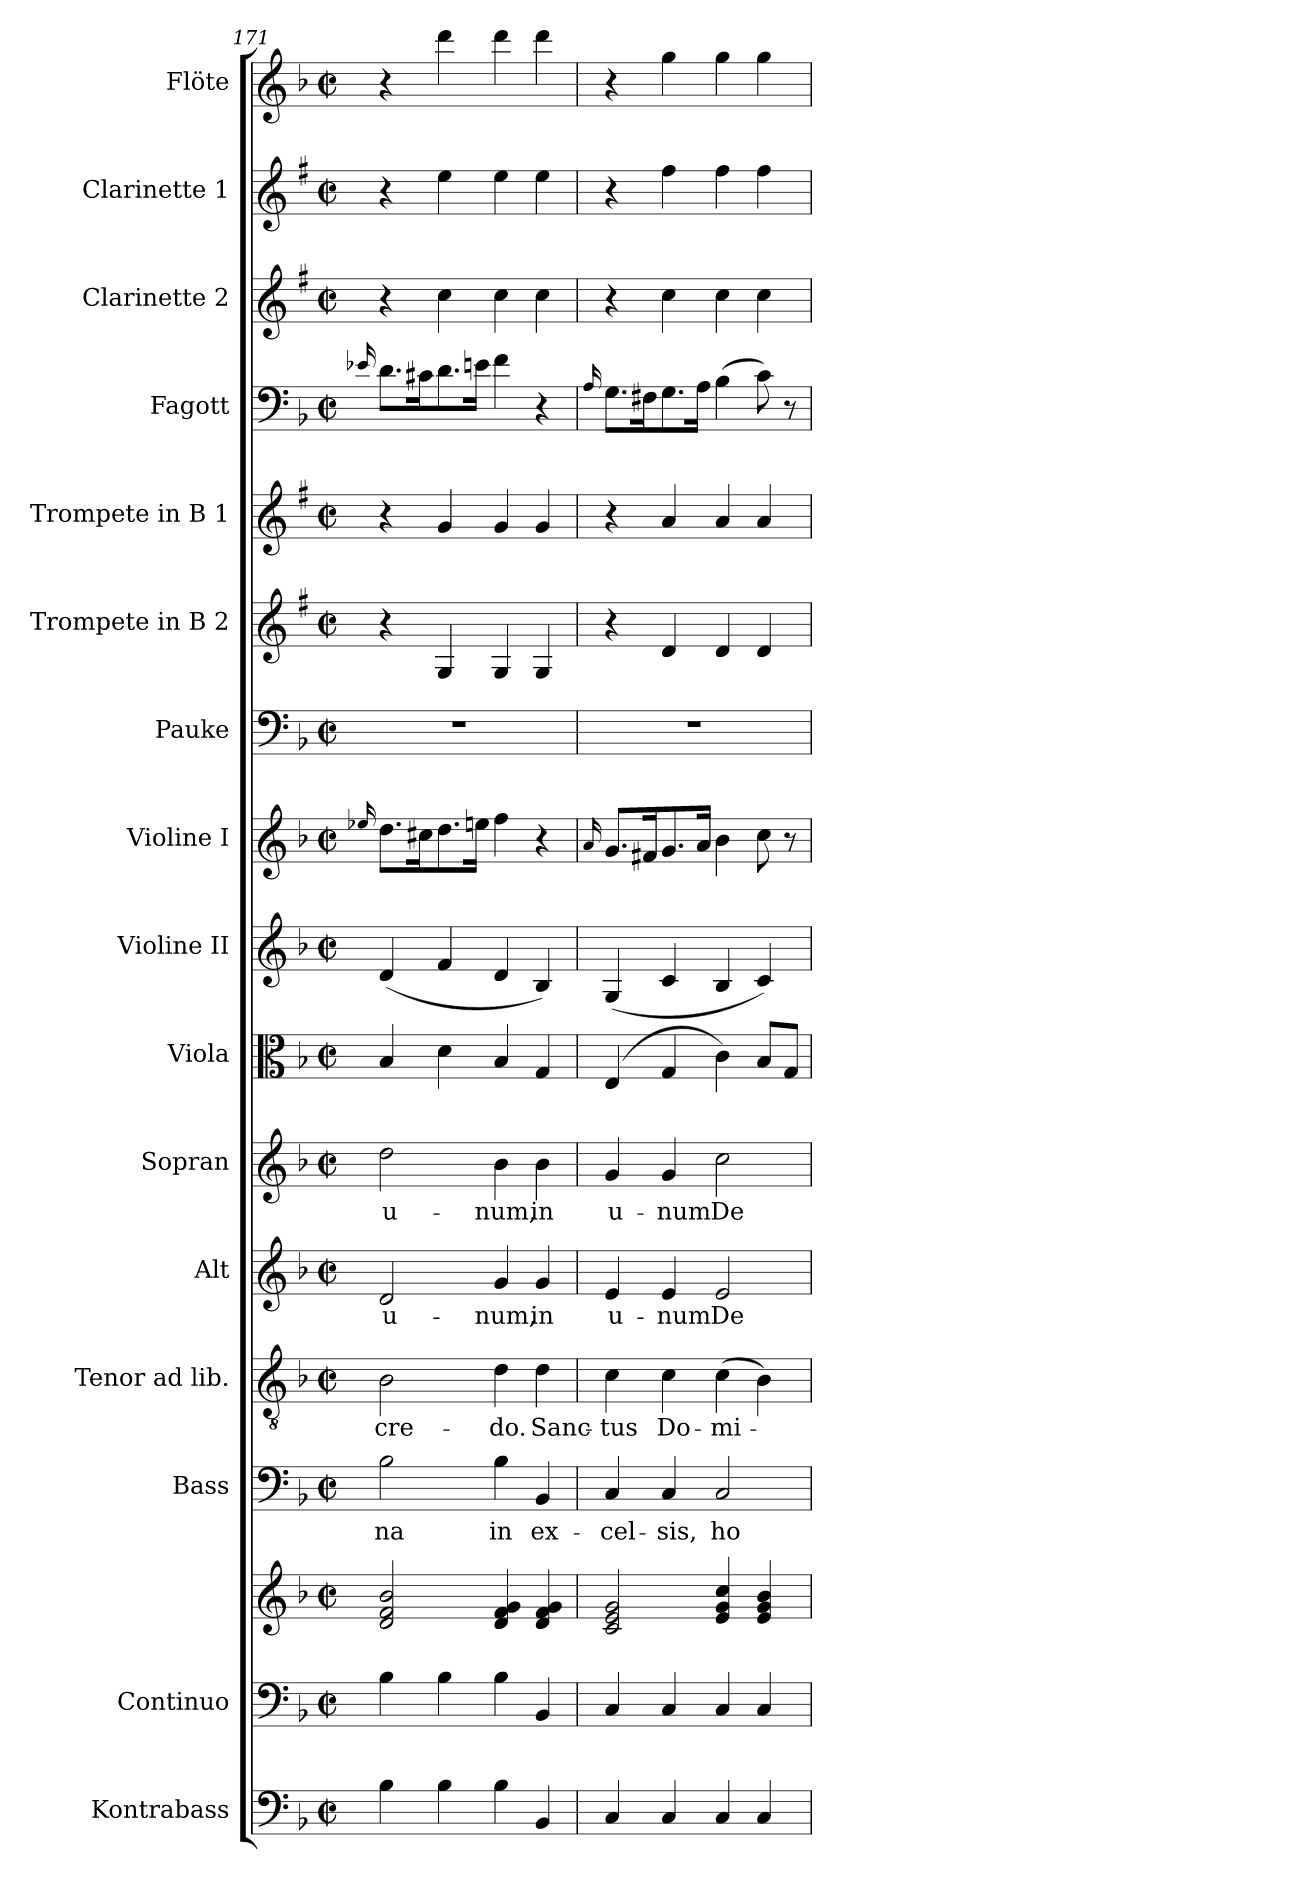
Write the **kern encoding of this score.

**kern	**kern	**kern	**kern	**text	**kern	**text	**kern	**text	**kern	**text	**kern	**kern	**kern	**kern	**kern	**kern	**kern	**kern	**kern	**kern
*part16	*part15	*part15	*part14	*part14	*part13	*part13	*part12	*part12	*part11	*part11	*part10	*part9	*part8	*part7	*part6	*part5	*part4	*part3	*part2	*part1
*staff17	*staff16	*staff15	*staff14	*staff14	*staff13	*staff13	*staff12	*staff12	*staff11	*staff11	*staff10	*staff9	*staff8	*staff7	*staff6	*staff5	*staff4	*staff3	*staff2	*staff1
*I"Kontrabass	*I"Continuo	*	*I"Bass	*	*I"Tenor ad lib.	*	*I"Alt	*	*I"Sopran	*	*I"Viola	*I"Violine II	*I"Violine I	*I"Pauke	*I"Trompete in B 2	*I"Trompete in B 1	*I"Fagott	*I"Clarinette 2	*I"Clarinette 1	*I"Flöte
*I'Kb.	*I'cont.	*	*I'B	*	*I'T	*	*I'A	*	*I'S	*	*I'Vla.	*I'Vl. II	*I'Vl. I	*I'Pk.	*	*	*I'Fg.	*I'Cl. 2	*I'Cl. 1	*I'Fl.
*clefF4	*clefF4	*clefG2	*clefF4	*	*clefGv2	*	*clefG2	*	*clefG2	*	*clefC3	*clefG2	*clefG2	*clefF4	*clefG2	*clefG2	*clefF4	*clefG2	*clefG2	*clefG2
*ITrd7c12	*	*	*	*	*	*	*	*	*	*	*	*	*	*	*ITrd1c2	*ITrd1c2	*	*ITrd1c2	*ITrd1c2	*
*k[b-]	*k[b-]	*k[b-]	*k[b-]	*	*k[b-]	*	*k[b-]	*	*k[b-]	*	*k[b-]	*k[b-]	*k[b-]	*k[b-]	*k[b-]	*k[b-]	*k[b-]	*k[b-]	*k[b-]	*k[b-]
*F:	*F:	*F:	*F:	*	*F:	*	*F:	*	*F:	*	*F:	*F:	*F:	*F:	*F:	*F:	*F:	*F:	*F:	*F:
*M2/2	*M2/2	*M2/2	*M2/2	*	*M2/2	*	*M2/2	*	*M2/2	*	*M2/2	*M2/2	*M2/2	*M2/2	*M2/2	*M2/2	*M2/2	*M2/2	*M2/2	*M2/2
*met(c|)	*met(c|)	*met(c|)	*met(c|)	*	*met(c|)	*	*met(c|)	*	*met(c|)	*	*met(c|)	*met(c|)	*met(c|)	*met(c|)	*met(c|)	*met(c|)	*met(c|)	*met(c|)	*met(c|)	*met(c|)
=171	=171	=171	=171	=171	=171	=171	=171	=171	=171	=171	=171	=171	=171	=171	=171	=171	=171	=171	=171	=171
.	.	.	.	.	.	.	.	.	.	.	.	.	16qqee-X/	.	.	.	16qqe-X/	.	.	.
!	!	!	!	!LO:LY:b	!	!LO:LY:b	!	!LO:LY:b	!	!LO:LY:b	!	!	!	!	!	!	!	!	!	!
4BB-\	4B-\	2d/ 2f/ 2b-/	2B-\	-na	2B-\	cre-	2d/	u-	2dd\	u-	4B-/	(<4d/	8.dd\L	1r	4r	4r	8.d\L	4r	4r	4r
.	.	.	.	.	.	.	.	.	.	.	.	.	16cc#X\k	.	.	.	16c#X\k	.	.	.
4BB-\	4B-\	.	.	.	.	.	.	.	.	.	4d\	4f/	8.dd\	.	4F/	4f/	8.d\	4b-\	4dd\	4ddd\
.	.	.	.	.	.	.	.	.	.	.	.	.	16een\Jk	.	.	.	16en\Jk	.	.	.
!	!	!	!	!LO:LY:b	!	!LO:LY:b	!	!LO:LY:b	!	!LO:LY:b	!	!	!	!	!	!	!	!	!	!
4BB-\	4B-\	4d/ 4f/ 4g/	4B-\	in	4d\	-do.	4g/	-num,	4b-\	-num,	4B-/	4d/	4ff\	.	4F/	4f/	4f\	4b-\	4dd\	4ddd\
!	!	!	!	!LO:LY:b	!	!LO:LY:b	!	!LO:LY:b	!	!LO:LY:b	!	!	!	!	!	!	!	!	!	!
4BBB-/	4BB-/	4d/ 4f/ 4g/	4BB-/	ex-	4d\	Sanc-	4g/	in	4b-\	in	4G/	4B-/)	4r	.	4F/	4f/	4r	4b-\	4dd\	4ddd\
=172	=172	=172	=172	=172	=172	=172	=172	=172	=172	=172	=172	=172	=172	=172	=172	=172	=172	=172	=172	=172
.	.	.	.	.	.	.	.	.	.	.	.	.	16qqa/	.	.	.	16qqA/	.	.	.
!	!	!	!	!LO:LY:b	!	!LO:LY:b	!	!LO:LY:b	!	!LO:LY:b	!	!	!	!	!	!	!	!	!	!
4CC/	4C/	2c/ 2e/ 2g/	4C/	-cel-	4c\	-tus	4e/	u-	4g/	u-	(>4E/	(<4G/	8.g/L	1r	4r	4r	8.G\L	4r	4r	4r
.	.	.	.	.	.	.	.	.	.	.	.	.	16f#X/k	.	.	.	16F#X\k	.	.	.
!	!	!	!	!LO:LY:b	!	!LO:LY:b	!	!LO:LY:b	!	!LO:LY:b	!	!	!	!	!	!	!	!	!	!
4CC/	4C/	.	4C/	-sis,	4c\	Do-	4e/	-num	4g/	-num	4G/	4c/	8.g/	.	4c/	4g/	8.G\	4b-\	4ee\	4gg\
.	.	.	.	.	.	.	.	.	.	.	.	.	16a/Jk	.	.	.	16A\Jk	.	.	.
!	!	!	!	!LO:LY:b	!	!LO:LY:b	!	!LO:LY:b	!	!LO:LY:b	!	!	!	!	!	!	!	!	!	!
4CC/	4C/	4e/ 4g/ 4cc/	2C/	ho-	(>4c\	-mi-	2e/	De-	2cc\	De-	4c\)	4B-/	4b-\	.	4c/	4g/	(>4B-\	4b-\	4ee\	4gg\
4CC/	4C/	4e/ 4g/ 4b-/	.	.	4B-\)	.	.	.	.	.	8B-/L	4c/)	8cc\	.	4c/	4g/	8c\)	4b-\	4ee\	4gg\
.	.	.	.	.	.	.	.	.	.	.	8G/J	.	8r	.	.	.	8r	.	.	.
=	=	=	=	=	=	=	=	=	=	=	=	=	=	=	=	=	=	=	=	=
*-	*-	*-	*-	*-	*-	*-	*-	*-	*-	*-	*-	*-	*-	*-	*-	*-	*-	*-	*-	*-
